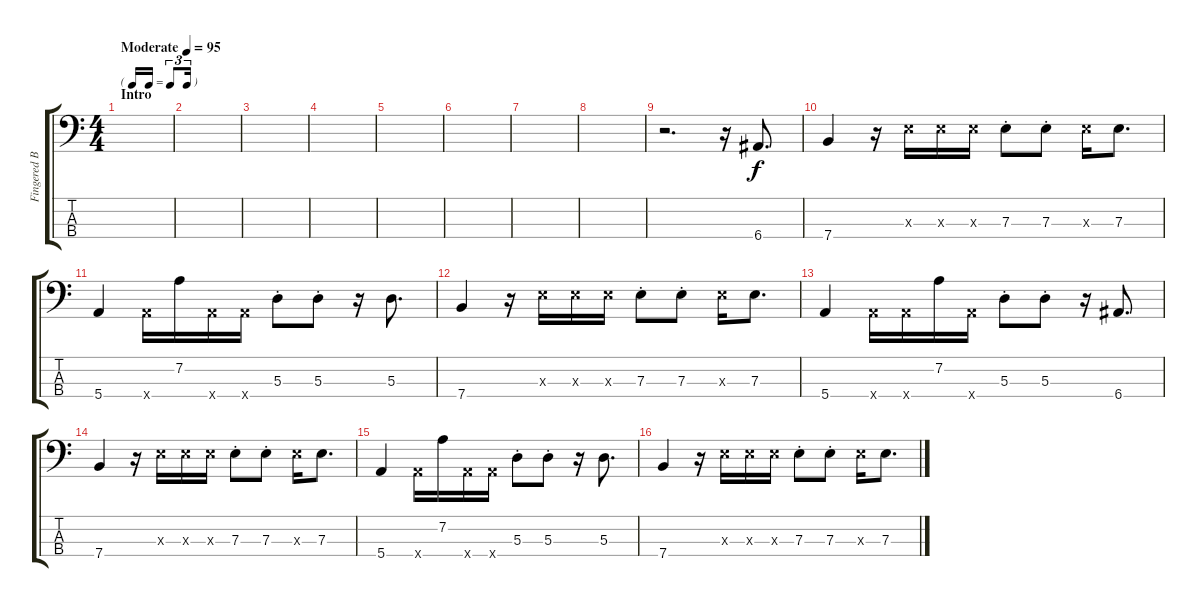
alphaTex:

\track ("Fingered Bass" "Fingered B") {instrument electricbassfinger}
\staff {score tabs}
\tuning (G2 D2 A1 E1) {hide}
\ts (4 4)
\tf triplet16th
\section ("" "Intro")
\tempo (95 "Moderate")
\clef f4
\ks c
|
|
|
|
|
|
|
|
r.2{d} r.16 6.4.8{d} |
7.4.4 r.16 7.3{x}.16 7.3{x}.16 7.3{x}.16 7.3{st}.8 7.3{st}.8 7.3{x}.16 7.3.8{d} |
5.4.4 5.4{x}.16 7.2.16 5.4{x}.16 5.4{x}.16 5.3{st}.8 5.3{st}.8 r.16 5.3.8{d} |
7.4.4 r.16 7.3{x}.16 7.3{x}.16 7.3{x}.16 7.3{st}.8 7.3{st}.8 7.3{x}.16 7.3.8{d} |
5.4.4 5.4{x}.16 5.4{x}.16 7.2.16 5.4{x}.16 5.3{st}.8 5.3{st}.8 r.16 6.4.8{d} |
7.4.4 r.16 7.3{x}.16 7.3{x}.16 7.3{x}.16 7.3{st}.8 7.3{st}.8 7.3{x}.16 7.3.8{d} |
5.4.4 5.4{x}.16 7.2.16 5.4{x}.16 5.4{x}.16 5.3{st}.8 5.3{st}.8 r.16 5.3.8{d} |
7.4.4 r.16 7.3{x}.16 7.3{x}.16 7.3{x}.16 7.3{st}.8 7.3{st}.8 7.3{x}.16 7.3.8{d}
